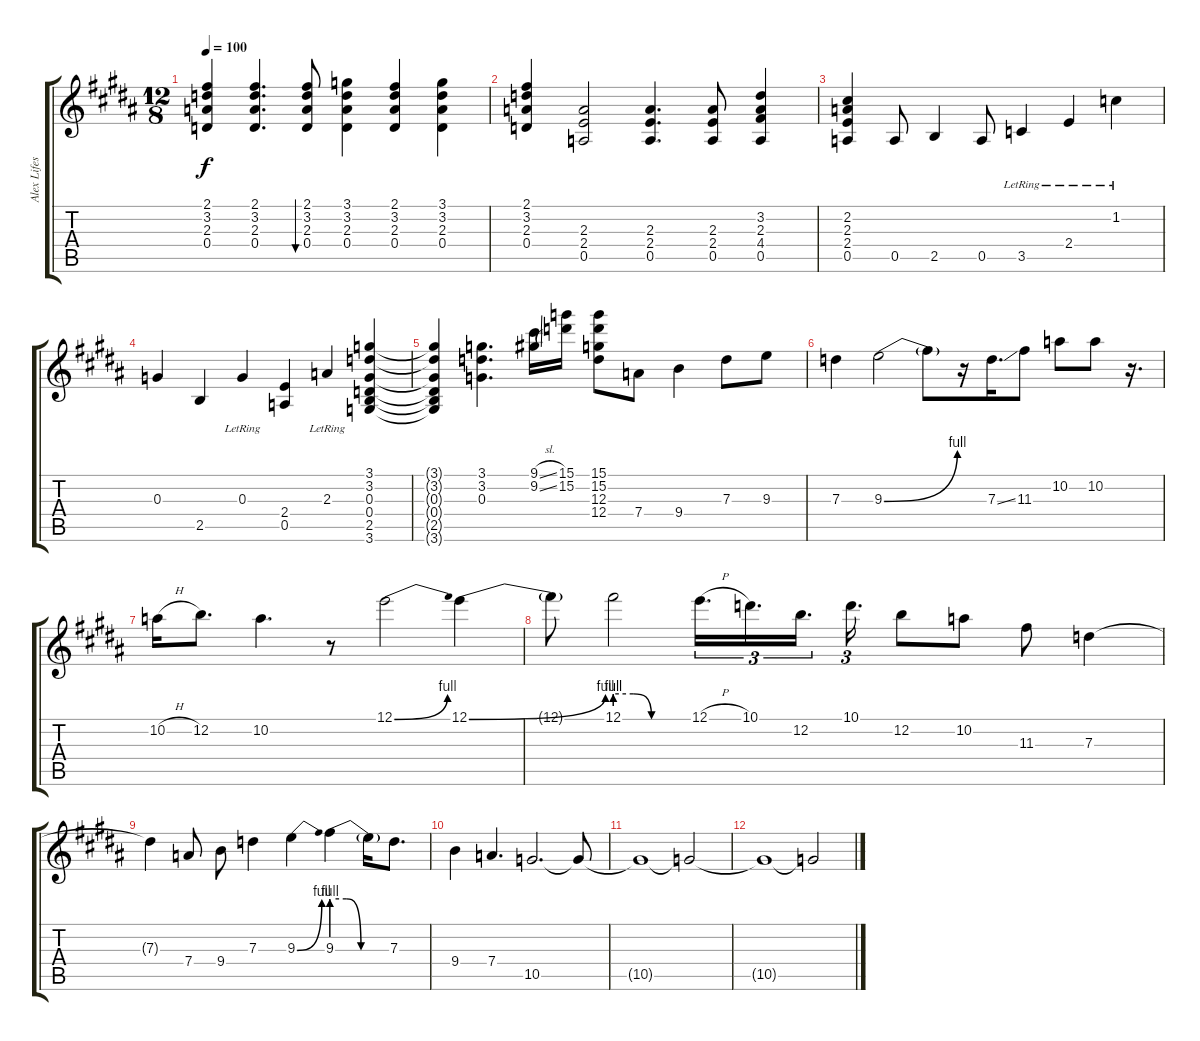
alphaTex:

\track ("Alex Lifeson Guitar" "Alex Lifes") {instrument overdrivenguitar}
\staff {score tabs}
\tuning (E4 B3 G3 D3 A2 E2) {hide}
\ts (12 8)
\tempo 100
\clef g2
\ks b
(2.1{t} 3.2{t} 2.3{t} 0.4{t}).4{dy f} (2.1 3.2 2.3 0.4).4{d} (2.1 3.2 2.3 0.4).8{bu 30} (3.1 3.2 2.3 0.4).4 (2.1 3.2 2.3 0.4).4 (3.1 3.2 2.3 0.4).4 |
(2.1 3.2 2.3 0.4).4 (2.3 2.4 0.5).2 (2.3 2.4 0.5).4{d} (2.3 2.4 0.5).8 (3.2 2.3 4.4 0.5).4 |
(2.2 2.3 2.4 0.5).4 0.5.8 2.5.4 0.5.8 3.5{lr}.4 2.4{lr}.4 1.2{lr}.4 |
0.3.4 2.5.4 0.3{lr}.4 (2.4 0.5).4 2.3{lr}.4 (3.1 3.2 0.3 0.4 2.5 3.6).4 |
(3.1{t} 3.2{t} 0.3{t} 0.4{t} 2.5{t} 3.6{t}).4 (3.1 3.2 0.3).4{d} (9.1{sl} 9.2{sl}).16 (15.1 15.2).16 (15.1 15.2 12.3 12.4).8 7.4.8{volume 14 instrument overdrivenguitar} 9.4.4 7.3.8 9.3.8 |
7.3.4 9.3{be (bend 0 0 60 4)}.2 9.3{t}.8 r.16 7.3{ss}.16{d} 11.3.8 10.2.8 10.2.8 r.16{d} |
10.2{h}.16 12.2.8{d} 10.2.4{d} r.8 12.1{be (bend 0 0 60 4)}.2 12.1{be (bend 0 0 60 4)}.4 |
12.1{t}.8 12.1{be (custom 0 4 15 4 30 0 60 0)}.2 12.1{h}.16{d tu (3 2)} 10.1.16{d tu (3 2)} 12.2.16{d tu (3 2)} 10.1.16{d tu (3 2)} 12.2.8 10.2.8 11.3.8 7.3.4 |
7.3{t}.4 7.4.8 9.4.8 7.3.4 9.3{be (bend 0 0 60 4)}.4 9.3{be (custom 0 4 15 4 30 0 60 0)}.4 9.3{t}.16 7.3.8{d} |
9.4.4 7.4.4{d} 10.5.2{d volume 0} 10.5{t}.8 |
10.5{t}.1 10.5{t}.2 |
10.5{t}.1 10.5{t}.2
